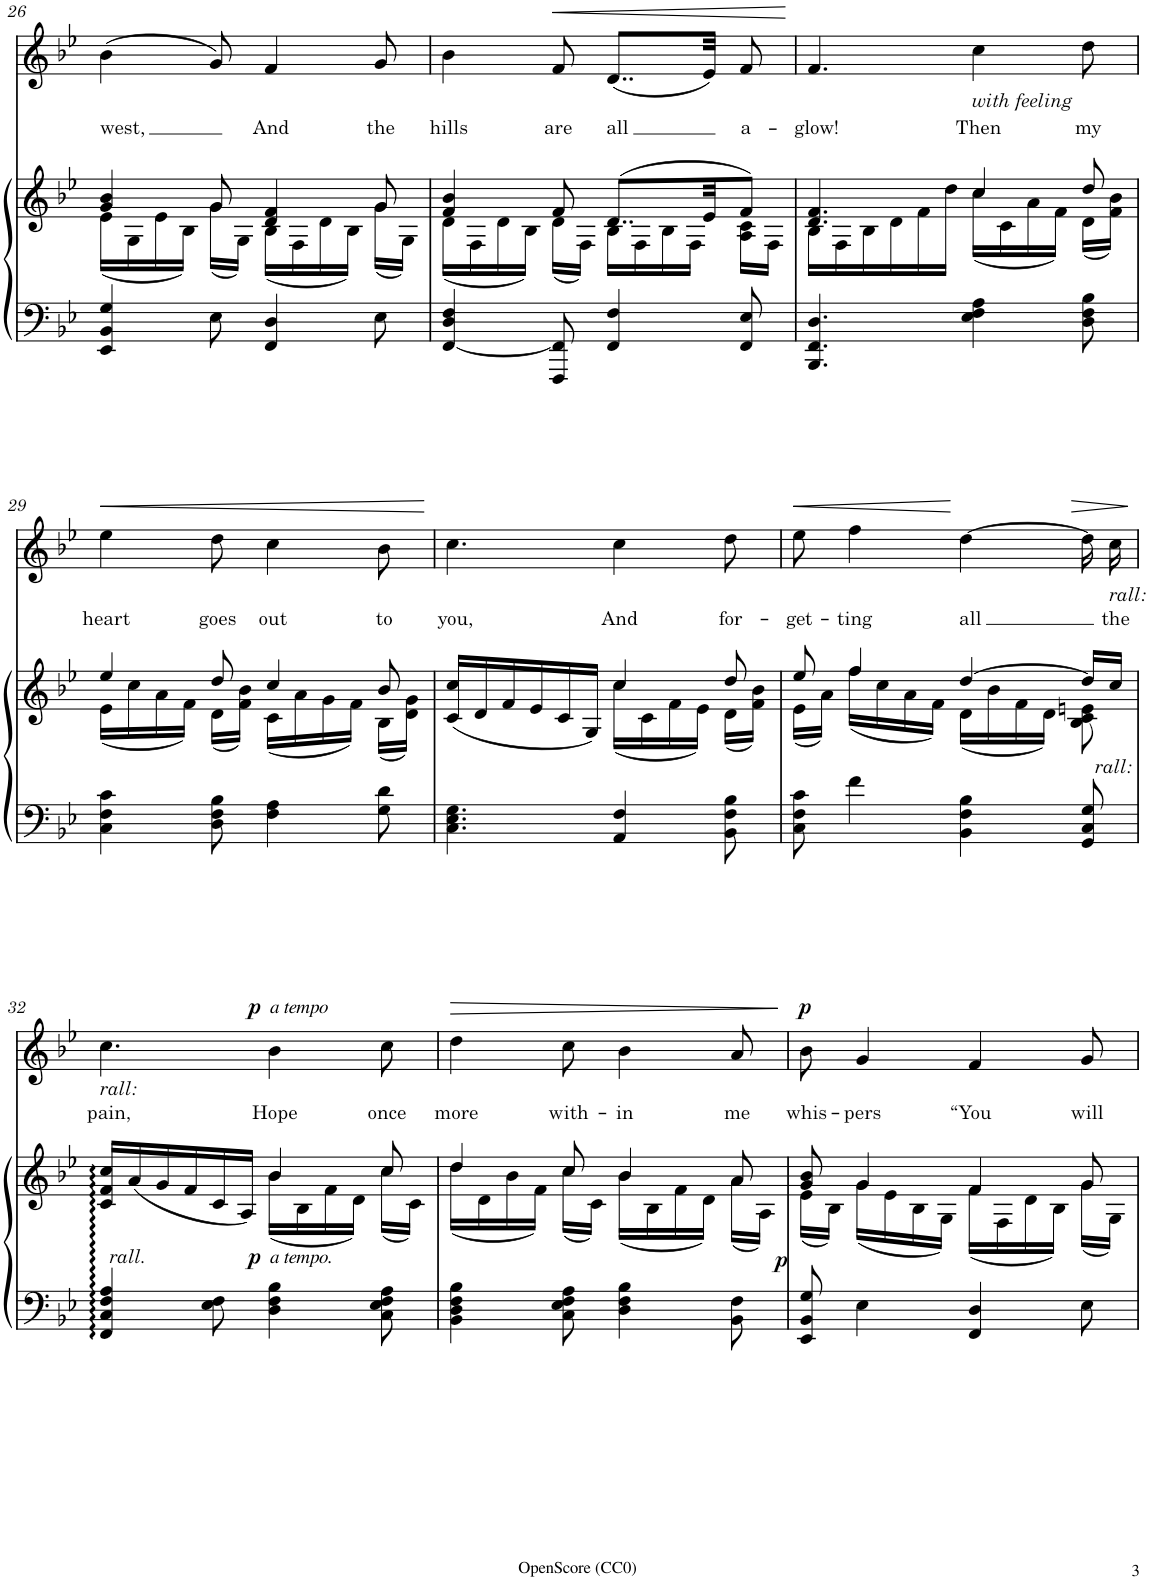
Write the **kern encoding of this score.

**kern	**kern	**dynam	**kern	**text	**dynam
*part2	*part2	*part2	*part1	*part1	*part1
*staff3	*staff2	*staff2/3	*staff1	*staff1	*staff1
*I"Piano	*	*	*I"Voice	*	*
*I'Pno	*	*	*	*	*
!!LO:PB:g=z
*clefF4	*clefG2	*	*clefG2	*	*
*k[b-e-]	*k[b-e-]	*	*k[b-e-]	*	*
*M6/8	*M6/8	*	*M6/8	*	*
=26	=26	=26	=26	=26	=26
*	*^	*	*	*	*
!	!	!	!	!	!LO:LY:b	!
4EE-/ 4BB-/ 4G/	4g/ 4b-/	(16e-\LL	.	(4b-\	west,	.
.	.	16G\	.	.	.	.
.	.	16e-\	.	.	.	.
.	.	16B-\JJ)	.	.	.	.
8E-\	8g/	(16g\LL	.	8g/)	.	.
.	.	16G\JJ)	.	.	.	.
!	!	!	!	!	!LO:LY:b	!
4FF/ 4D/	4d/ 4f/	(16B-\LL	.	4f/	And	.
.	.	16F\	.	.	.	.
.	.	16d\	.	.	.	.
.	.	16B-\JJ)	.	.	.	.
!	!	!	!	!	!LO:LY:b	!
8E-\	8g/	(16g\LL	.	8g/	the	.
.	.	16G\JJ)	.	.	.	.
=27	=27	=27	=27	=27	=27	=27
!	!	!	!	!	!LO:LY:b	!
[4FF/ 4D/ 4F/	4f/ 4b-/	(16d\LL	.	4b-\	hills	.
.	.	16F\	.	.	.	.
.	.	16d\	.	.	.	.
.	.	16B-\JJ)	.	.	.	.
!	!	!	!	!	!LO:LY:b	!LO:HP:b
8FFF/ 8FF/]	8f/	(16d\LL	.	8f/	are	<
.	.	16F\JJ)	.	.	.	.
!	!	!	!	!	!LO:LY:b	!
4FF/ 4F/	(8..d/L	16B-\LL	.	(8..d/L	all	.
.	.	16F\	.	.	.	.
.	.	16B-\	.	.	.	.
.	.	16F\JJ	.	.	.	.
.	32e-/KK	.	.	32e-/Jkk)	.	.
!	!	!	!	!	!LO:LY:b	!
8FF/ 8E-/	8f/J)	16A\ 16c\LL	.	8f/	a-	.
.	.	16F\JJ	.	.	.	.
*	*v	*v	*	*	*	*
.	.	.	.	.	[
=28	=28	=28	=28	=28	=28
*	*^	*	*	*	*
!	!	!	!	!	!LO:LY:b	!
4.BBB-/ 4.FF/ 4.D/	4.d/ 4.f/	16B-\LL	.	4.f/	-glow!	.
.	.	16F\	.	.	.	.
.	.	16B-\	.	.	.	.
.	.	16d\	.	.	.	.
.	.	16f\	.	.	.	.
.	.	16dd\JJ	.	.	.	.
!	!	!	!	!LO:TX:b:i:t=with feeling	!	!
!	!	!	!	!	!LO:LY:b	!
4E-\ 4F\ 4A\	4cc/	(16cc\LL	.	4cc\	Then	.
.	.	16c\	.	.	.	.
.	.	16a\	.	.	.	.
.	.	16f\JJ)	.	.	.	.
!	!	!	!	!	!LO:LY:b	!
8D\ 8F\ 8B-\	8dd/	(16d\LL	.	8dd\	my	.
.	.	16f\ 16b-\JJ)	.	.	.	.
!!LO:LB:g=z
=29	=29	=29	=29	=29	=29	=29
!	!	!	!	!	!LO:LY:b	!LO:HP:b
4C\ 4F\ 4c\	4ee-/	(16e-\LL	.	4ee-\	heart	<
.	.	16cc\	.	.	.	.
.	.	16a\	.	.	.	.
.	.	16f\JJ)	.	.	.	.
!	!	!	!	!	!LO:LY:b	!
8D\ 8F\ 8B-\	8dd/	(16d\LL	.	8dd\	goes	.
.	.	16f\ 16b-\JJ)	.	.	.	.
!	!	!	!	!	!LO:LY:b	!
4F\ 4A\	4cc/	(16c\LL	.	4cc\	out	.
.	.	16a\	.	.	.	.
.	.	16g\	.	.	.	.
.	.	16f\JJ)	.	.	.	.
!	!	!	!	!	!LO:LY:b	!
8G\ 8d\	8b-/	(16B-\LL	.	8b-\	to	.
.	.	16d\ 16g\JJ)	.	.	.	.
*	*v	*v	*	*	*	*
.	.	.	.	.	[
=30	=30	=30	=30	=30	=30
*	*^	*	*	*	*
!	!	!LO:N:n=2:head=solid	!	!	!LO:LY:b	!
4.C\ 4.E-\ 4.G\	4.ryy	(<16c/ 16cc/LL	.	4.cc\	you,	.
.	.	16d/	.	.	.	.
.	.	16f/	.	.	.	.
.	.	16e-/	.	.	.	.
.	.	16c/	.	.	.	.
.	.	16G/JJ)	.	.	.	.
!	!	!	!	!	!LO:LY:b	!
4AA/ 4F/	4cc/	(16cc\LL	.	4cc\	And	.
.	.	16c\	.	.	.	.
.	.	16f\	.	.	.	.
.	.	16e-\JJ)	.	.	.	.
!	!	!	!	!	!LO:LY:b	!
8BB-\ 8F\ 8B-\	8dd/	(16d\LL	.	8dd\	for-	.
.	.	16f\ 16b-\JJ)	.	.	.	.
=31	=31	=31	=31	=31	=31	=31
!	!	!	!	!	!LO:LY:b	!LO:HP:b
8C\ 8F\ 8c\	8ee-/	(16e-\LL	.	8ee-\	-get-	<
.	.	16a\JJ)	.	.	.	.
!	!	!	!	!	!LO:LY:b	!
4f\	4ff/	(16ff\LL	.	4ff\	-ting	.
.	.	16cc\	.	.	.	.
.	.	16a\	.	.	.	.
.	.	16f\JJ)	.	.	.	.
!	!	!	!	!	!LO:LY:b	!
4BB-\ 4F\ 4B-\	[4dd/	(16d\LL	.	[4dd\	all	[
.	.	16b-\	.	.	.	.
.	.	16f\	.	.	.	.
.	.	16d\JJ)	.	.	.	.
!	!	!	!	!	!	!LO:HP:b
8GG/ 8C/ 8G/	16dd/LL]	8B-\ 8c\ 8en\	.	16dd\]	.	>
!	!	!	!	!LO:TX:b:i:t=rall&colon;	!	!
!	!LO:TX:b:i:t=rall&colon;	!	!	!	!	!
!	!	!	!	!	!LO:LY:b	!
.	16cc/JJ	.	.	16cc\	the	.
*	*v	*v	*	*	*	*
.	.	.	.	.	]
!!LO:LB:g=z
=32	=32	=32	=32	=32	=32
!	!	!	!LO:TX:b:i:t=rall&colon;	!	!
!	!LO:TX:b:i:t=rall.	!	!	!	!
!	!LO:N:n=3:head=solid	!	!	!LO:LY:b	!
*	*^	*	*	*	*
4FF/ 4C/ 4F/ 4A/	16c/;< 16f/;< 16cc/;<LL	4.ryy	.	4.cc\	pain,	.
.	(16a/	.	.	.	.	.
.	16g/	.	.	.	.	.
.	16f/	.	.	.	.	.
8E-\ 8F\	16c/	.	.	.	.	.
.	16A/JJ)	.	.	.	.	.
!	!	!	!LO:DY:b	!	!LO:LY:b	!
!	!	!	!LO:DY:n=1:b	!	!	!LO:DY:a
!	!	!	!	!	!	!LO:DY:n=1:a
4D\ 4F\ 4B-\	4b-/	(16b-\LL	p other-dynamics	4b-\	Hope	p other-dynamics
.	.	16B-\	.	.	.	.
.	.	16f\	.	.	.	.
.	.	16d\JJ)	.	.	.	.
!	!	!	!	!	!LO:LY:b	!
8C\ 8E-\ 8F\ 8A\	8cc/	(16cc\LL	.	8cc\	once	.
.	.	16c\JJ)	.	.	.	.
=33	=33	=33	=33	=33	=33	=33
!	!	!	!	!	!LO:LY:b	!LO:HP:b
4BB-\ 4D\ 4F\ 4B-\	4dd/	(16dd\LL	.	4dd\	more	>
.	.	16d\	.	.	.	.
.	.	16b-\	.	.	.	.
.	.	16f\JJ)	.	.	.	.
!	!	!	!	!	!LO:LY:b	!
8C\ 8E-\ 8F\ 8A\	8cc/	(16cc\LL	.	8cc\	with-	.
.	.	16c\JJ)	.	.	.	.
!	!	!	!	!	!LO:LY:b	!
4D\ 4F\ 4B-\	4b-/	(16b-\LL	.	4b-\	-in	.
.	.	16B-\	.	.	.	.
.	.	16f\	.	.	.	.
.	.	16d\JJ)	.	.	.	.
!	!	!	!	!	!LO:LY:b	!
8BB-\ 8F\	8a/	(16a\LL	.	8a/	me	.
.	.	16A\JJ)	.	.	.	.
*	*v	*v	*	*	*	*
.	.	.	.	.	]
=34	=34	=34	=34	=34	=34
*	*^	*	*	*	*
!	!	!	!LO:DY:b	!	!LO:LY:b	!LO:DY:a
8EE-/ 8BB-/ 8G/	8g/ 8b-/	(16e-\LL	p	8b-\	whis-	p
.	.	16B-\JJ)	.	.	.	.
!	!	!	!	!	!LO:LY:b	!
4E-\	4g/	(16g\LL	.	4g/	-pers	.
.	.	16e-\	.	.	.	.
.	.	16B-\	.	.	.	.
.	.	16G\JJ)	.	.	.	.
!	!	!	!	!	!LO:LY:b	!
4FF/ 4D/	4f/	(16f\LL	.	4f/	“You	.
.	.	16F\	.	.	.	.
.	.	16d\	.	.	.	.
.	.	16B-\JJ)	.	.	.	.
!	!	!	!	!	!LO:LY:b	!
8E-\	8g/	(16g\LL	.	8g/	will	.
.	.	16G\JJ)	.	.	.	.
*	*v	*v	*	*	*	*
=	=	=	=	=	=
*-	*-	*-	*-	*-	*-
